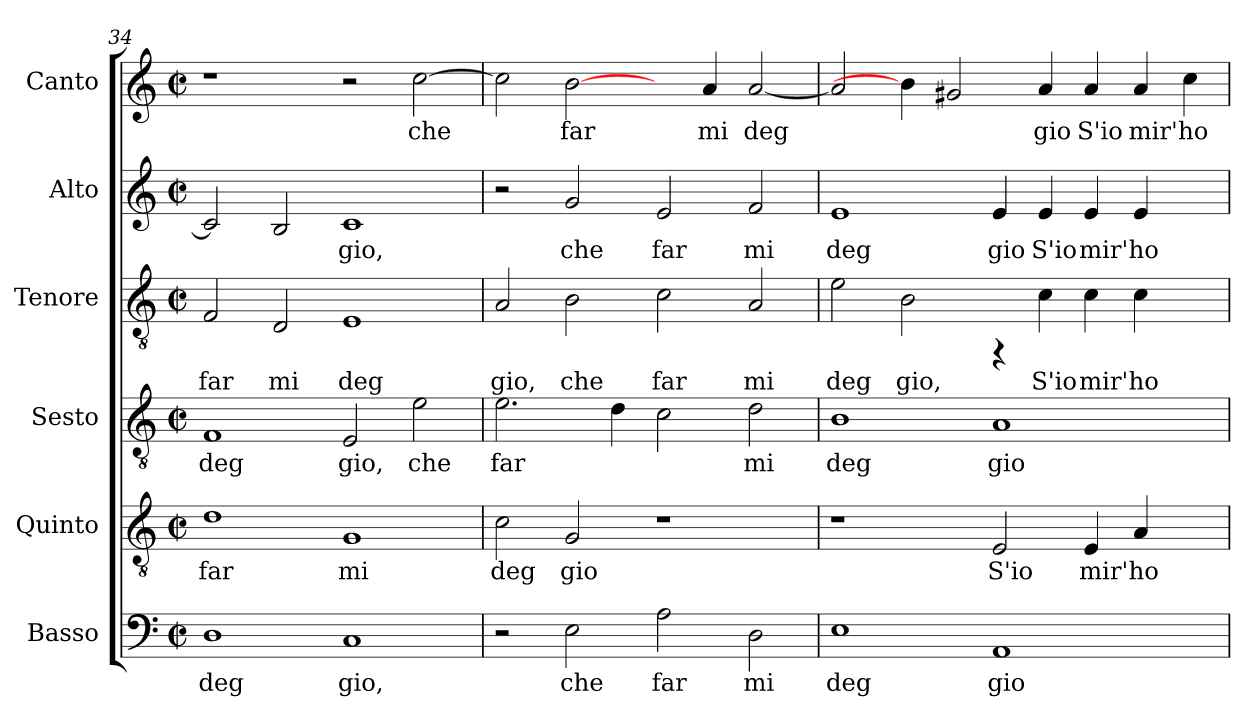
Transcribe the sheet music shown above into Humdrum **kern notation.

**kern	**text	**kern	**text	**kern	**text	**kern	**text	**kern	**text	**kern	**text
*part6	*part6	*part5	*part5	*part4	*part4	*part3	*part3	*part2	*part2	*part1	*part1
*staff6	*staff6	*staff5	*staff5	*staff4	*staff4	*staff3	*staff3	*staff2	*staff2	*staff1	*staff1
*I"Basso	*	*I"Quinto	*	*I"Sesto	*	*I"Tenore	*	*I"Alto	*	*I"Canto	*
*clefF4	*	*clefGv2	*	*clefGv2	*	*clefGv2	*	*clefG2	*	*clefG2	*
*k[]	*	*k[]	*	*k[]	*	*k[]	*	*k[]	*	*k[]	*
*C:	*	*C:	*	*C:	*	*C:	*	*C:	*	*C:	*
*M2/2	*	*M2/2	*	*M2/2	*	*M2/2	*	*M2/2	*	*M2/2	*
*met(c|)	*	*met(c|)	*	*met(c|)	*	*met(c|)	*	*met(c|)	*	*met(c|)	*
=34	=34	=34	=34	=34	=34	=34	=34	=34	=34	=34	=34
!	!LO:LY:b	!	!LO:LY:b:cj	!	!LO:LY:b:cj	!	!LO:LY:b	!	!LO:LY:b:cj	!	!
1D	deg	1d	far	1F	deg	2F/	far	2c/]	.	1r	.
!	!	!	!	!	!	!	!LO:LY:b	!	!LO:LY:b:cj	!	!
.	.	.	.	.	.	2D/	mi	2B/	.	.	.
!	!LO:LY:b	!	!LO:LY:b:cj	!	!LO:LY:b:cj	!	!LO:LY:b	!	!LO:LY:b:cj	!	!
1C	gio,	1G	mi	2E/	gio,	1E	deg	1c	gio,	2r	.
!	!	!	!	!	!LO:LY:b:cj	!	!	!	!	!	!LO:LY:b:cj
.	.	.	.	2e\	che	.	.	.	.	[>2cc\	che
=35	=35	=35	=35	=35	=35	=35	=35	=35	=35	=35	=35
!	!	!	!LO:LY:b:cj	!	!LO:LY:b:cj	!	!LO:LY:b	!	!	!	!LO:LY:b:cj
2r	.	2c\	deg	2.e\	far	2A/	gio,	2r	.	2cc\]	.
!	!LO:LY:b	!	!LO:LY:b:cj	!	!	!	!LO:LY:b	!	!LO:LY:b:cj	!	!LO:LY:b:cj
2E\	che	2G/	gio	.	.	2B\	che	2g/	che	[2b\	far
!	!	!	!	!	!LO:LY:b:cj	!	!	!	!	!	!
.	.	.	.	4d\	.	.	.	.	.	.	.
!	!LO:LY:b	!	!	!	!LO:LY:b:cj	!	!LO:LY:b	!	!LO:LY:b:cj	!	!
2A\	far	1r	.	2c\	.	2c\	far	2e/	far	4ryy	.
!	!	!	!	!	!	!	!	!	!	!	!LO:LY:b:cj
.	.	.	.	.	.	.	.	.	.	4a/	mi
!	!LO:LY:b	!	!	!	!LO:LY:b:cj	!	!LO:LY:b	!	!LO:LY:b:cj	!	!LO:LY:b:cj
2D\	mi	.	.	2d\	mi	2A/	mi	2f/	mi	[<2a/	deg-
=36	=36	=36	=36	=36	=36	=36	=36	=36	=36	=36	=36
!	!LO:LY:b	!	!	!	!LO:LY:b:cj	!	!LO:LY:b	!	!LO:LY:b:cj	!	!LO:LY:b:cj
1E	deg	1r	.	1B	deg	2e\	deg	1e	deg	2a/]	--
!	!	!	!	!	!	!	!LO:LY:b	!	!	!	!
.	.	.	.	.	.	2B\	gio,	.	.	4b\]	.
!	!	!	!	!	!	!	!	!	!	!	!LO:LY:b:cj
.	.	.	.	.	.	.	.	.	.	2g#/	--
!	!LO:LY:b	!	!LO:LY:b:cj	!	!LO:LY:b:cj	!	!	!	!LO:LY:b:cj	!	!
1AA	gio	2E/	S'io	1A	gio	4rFF	.	4e/	gio	.	.
!	!	!	!	!	!	!	!LO:LY:b	!	!LO:LY:b:cj	!	!LO:LY:b:cj
.	.	.	.	.	.	4c\	S'io	4e/	S'io	4a/	-gio
!	!	!	!LO:LY:b:cj	!	!	!	!LO:LY:b	!	!LO:LY:b:cj	!	!LO:LY:b:cj
.	.	4E/	mir'	.	.	4c\	mir'	4e/	mir'	4a/	S'io
!	!	!	!LO:LY:b:cj	!	!	!	!LO:LY:b	!	!LO:LY:b:cj	!	!LO:LY:b:cj
.	.	4A/	ho	.	.	4c\	ho	4e/	ho	4a/	mir'
!	!	!	!	!	!	!	!	!	!	!	!LO:LY:b:cj
4ryy	.	4ryy	.	4ryy	.	4ryy	.	4ryy	.	4cc\	ho
=	=	=	=	=	=	=	=	=	=	=	=
*-	*-	*-	*-	*-	*-	*-	*-	*-	*-	*-	*-
